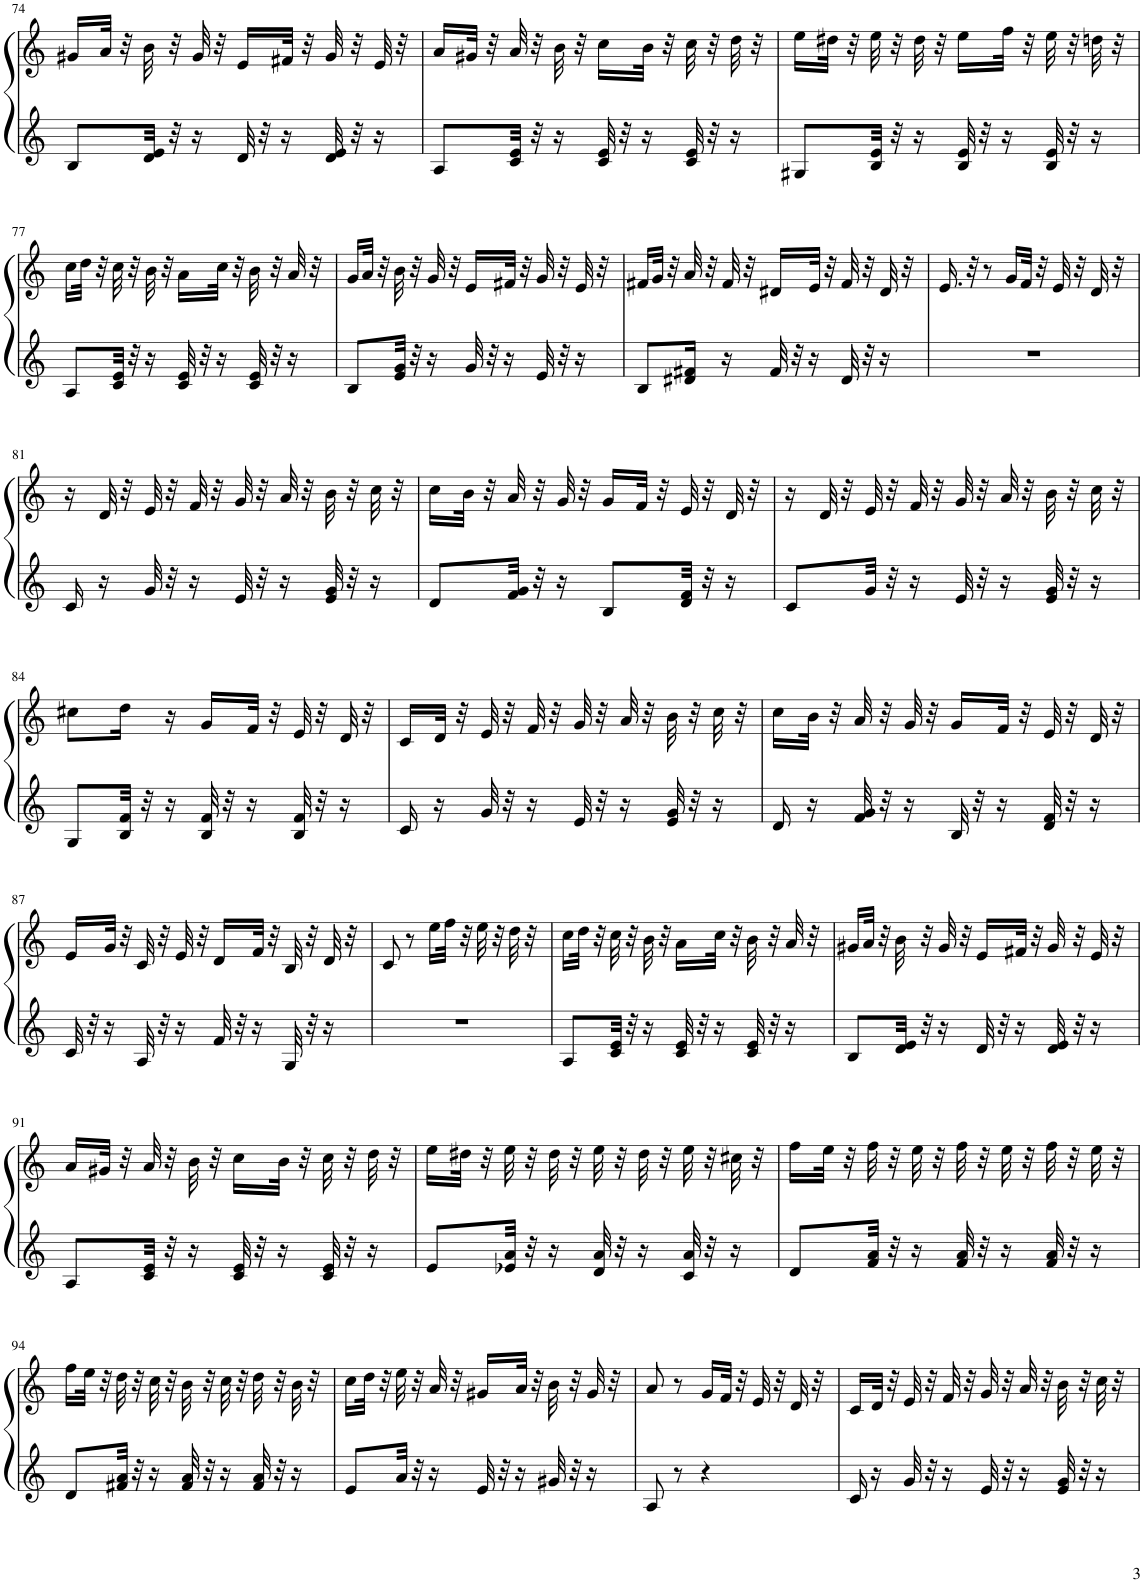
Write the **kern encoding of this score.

**kern	**kern
*part1	*part1
*staff2	*staff1
*I"Piano	*
!!LO:PB:g=z
*clefG2	*clefG2
*k[]	*k[]
*M2/4	*M2/4
=74	=74
8B/L	16g#X/LL
.	32a/JJk
.	32r
32d/ 32e/Jkk	32b\
32r	32r
16r	32g#/
.	32r
32d/	16e/LL
32r	.
16r	32f#X/JJk
.	32r
32d/ 32e/	32g#/
32r	32r
16r	32e/
.	32r
=75	=75
8A/L	16a/LL
.	32g#X/JJk
.	32r
32c/ 32e/Jkk	32a/
32r	32r
16r	32b\
.	32r
32c/ 32e/	16cc\LL
32r	.
16r	32b\JJk
.	32r
32c/ 32e/	32cc\
32r	32r
16r	32dd\
.	32r
=76	=76
8G#X/L	16ee\LL
.	32dd#X\JJk
.	32r
32B/ 32e/Jkk	32ee\
32r	32r
16r	32dd#\
.	32r
32B/ 32e/	16ee\LL
32r	.
16r	32ff\JJk
.	32r
32B/ 32e/	32ee\
32r	32r
16r	32ddn\
.	32r
!!LO:LB:g=z
=77	=77
8A/L	16cc\LL
.	32dd\JJk
.	32r
32c/ 32e/Jkk	32cc\
32r	32r
16r	32b\
.	32r
32c/ 32e/	16a\LL
32r	.
16r	32cc\JJk
.	32r
32c/ 32e/	32b\
32r	32r
16r	32a/
.	32r
=78	=78
8B/L	16g/LL
.	32a/JJk
.	32r
32e/ 32g/Jkk	32b\
32r	32r
16r	32g/
.	32r
32g/	16e/LL
32r	.
16r	32f#X/JJk
.	32r
32e/	32g/
32r	32r
16r	32e/
.	32r
=79	=79
8B/L	16f#X/LL
.	32g/JJk
.	32r
16d#X/ 16f#X/Jk	32a/
.	32r
16r	32f#/
.	32r
32f#/	16d#X/LL
32r	.
16r	32e/JJk
.	32r
32d#/	32f#/
32r	32r
16r	32d#/
.	32r
=80	=80
2r	16.e/
.	32r
.	8r
.	16g/LL
.	32f/JJk
.	32r
.	32e/
.	32r
.	32d/
.	32r
!!LO:LB:g=z
=81	=81
16c/	16r
16r	32d/
.	32r
32g/	32e/
32r	32r
16r	32f/
.	32r
32e/	32g/
32r	32r
16r	32a/
.	32r
32e/ 32g/	32b\
32r	32r
16r	32cc\
.	32r
=82	=82
8d/L	16cc\LL
.	32b\JJk
.	32r
32f/ 32g/Jkk	32a/
32r	32r
16r	32g/
.	32r
8B/L	16g/LL
.	32f/JJk
.	32r
32d/ 32f/Jkk	32e/
32r	32r
16r	32d/
.	32r
=83	=83
8c/L	16r
.	32d/
.	32r
32g/Jkk	32e/
32r	32r
16r	32f/
.	32r
32e/	32g/
32r	32r
16r	32a/
.	32r
32e/ 32g/	32b\
32r	32r
16r	32cc\
.	32r
!!LO:LB:g=z
=84	=84
8G/L	8cc#X\L
32B/ 32f/Jkk	16dd\Jk
32r	.
16r	16r
32B/ 32f/	16g/LL
32r	.
16r	32f/JJk
.	32r
32B/ 32f/	32e/
32r	32r
16r	32d/
.	32r
=85	=85
16c/	16c/LL
16r	32d/JJk
.	32r
32g/	32e/
32r	32r
16r	32f/
.	32r
32e/	32g/
32r	32r
16r	32a/
.	32r
32e/ 32g/	32b\
32r	32r
16r	32cc\
.	32r
=86	=86
16d/	16cc\LL
16r	32b\JJk
.	32r
32f/ 32g/	32a/
32r	32r
16r	32g/
.	32r
32B/	16g/LL
32r	.
16r	32f/JJk
.	32r
32d/ 32f/	32e/
32r	32r
16r	32d/
.	32r
!!LO:LB:g=z
=87	=87
32c/	16e/LL
32r	.
16r	32g/JJk
.	32r
32A/	32c/
32r	32r
16r	32e/
.	32r
32f/	16d/LL
32r	.
16r	32f/JJk
.	32r
32G/	32B/
32r	32r
16r	32d/
.	32r
=88	=88
2r	8c/
.	8r
.	16ee\LL
.	32ff\JJk
.	32r
.	32ee\
.	32r
.	32dd\
.	32r
=89	=89
8A/L	16cc\LL
.	32dd\JJk
.	32r
32c/ 32e/Jkk	32cc\
32r	32r
16r	32b\
.	32r
32c/ 32e/	16a\LL
32r	.
16r	32cc\JJk
.	32r
32c/ 32e/	32b\
32r	32r
16r	32a/
.	32r
=90	=90
8B/L	16g#X/LL
.	32a/JJk
.	32r
32d/ 32e/Jkk	32b\
32r	32r
16r	32g#/
.	32r
32d/	16e/LL
32r	.
16r	32f#X/JJk
.	32r
32d/ 32e/	32g#/
32r	32r
16r	32e/
.	32r
!!LO:LB:g=z
=91	=91
8A/L	16a/LL
.	32g#X/JJk
.	32r
32c/ 32e/Jkk	32a/
32r	32r
16r	32b\
.	32r
32c/ 32e/	16cc\LL
32r	.
16r	32b\JJk
.	32r
32c/ 32e/	32cc\
32r	32r
16r	32dd\
.	32r
=92	=92
8e/L	16ee\LL
.	32dd#X\JJk
.	32r
32e-X/ 32a/Jkk	32ee\
32r	32r
16r	32dd#\
.	32r
32d/ 32a/	32ee\
32r	32r
16r	32dd#\
.	32r
32c/ 32a/	32ee\
32r	32r
16r	32cc#X\
.	32r
=93	=93
8d/L	16ff\LL
.	32ee\JJk
.	32r
32f/ 32a/Jkk	32ff\
32r	32r
16r	32ee\
.	32r
32f/ 32a/	32ff\
32r	32r
16r	32ee\
.	32r
32f/ 32a/	32ff\
32r	32r
16r	32ee\
.	32r
!!LO:LB:g=z
=94	=94
8d/L	16ff\LL
.	32ee\JJk
.	32r
32f#X/ 32a/Jkk	32dd\
32r	32r
16r	32cc\
.	32r
32f#/ 32a/	32b\
32r	32r
16r	32cc\
.	32r
32f#/ 32a/	32dd\
32r	32r
16r	32b\
.	32r
=95	=95
8e/L	16cc\LL
.	32dd\JJk
.	32r
32a/Jkk	32ee\
32r	32r
16r	32a/
.	32r
32e/	16g#X/LL
32r	.
16r	32a/JJk
.	32r
32g#X/	32b\
32r	32r
16r	32g#/
.	32r
=96	=96
8A/	8a/
8r	8r
4r	16g/LL
.	32f/JJk
.	32r
.	32e/
.	32r
.	32d/
.	32r
=97	=97
16c/	16c/LL
16r	32d/JJk
.	32r
32g/	32e/
32r	32r
16r	32f/
.	32r
32e/	32g/
32r	32r
16r	32a/
.	32r
32e/ 32g/	32b\
32r	32r
16r	32cc\
.	32r
=	=
*-	*-
